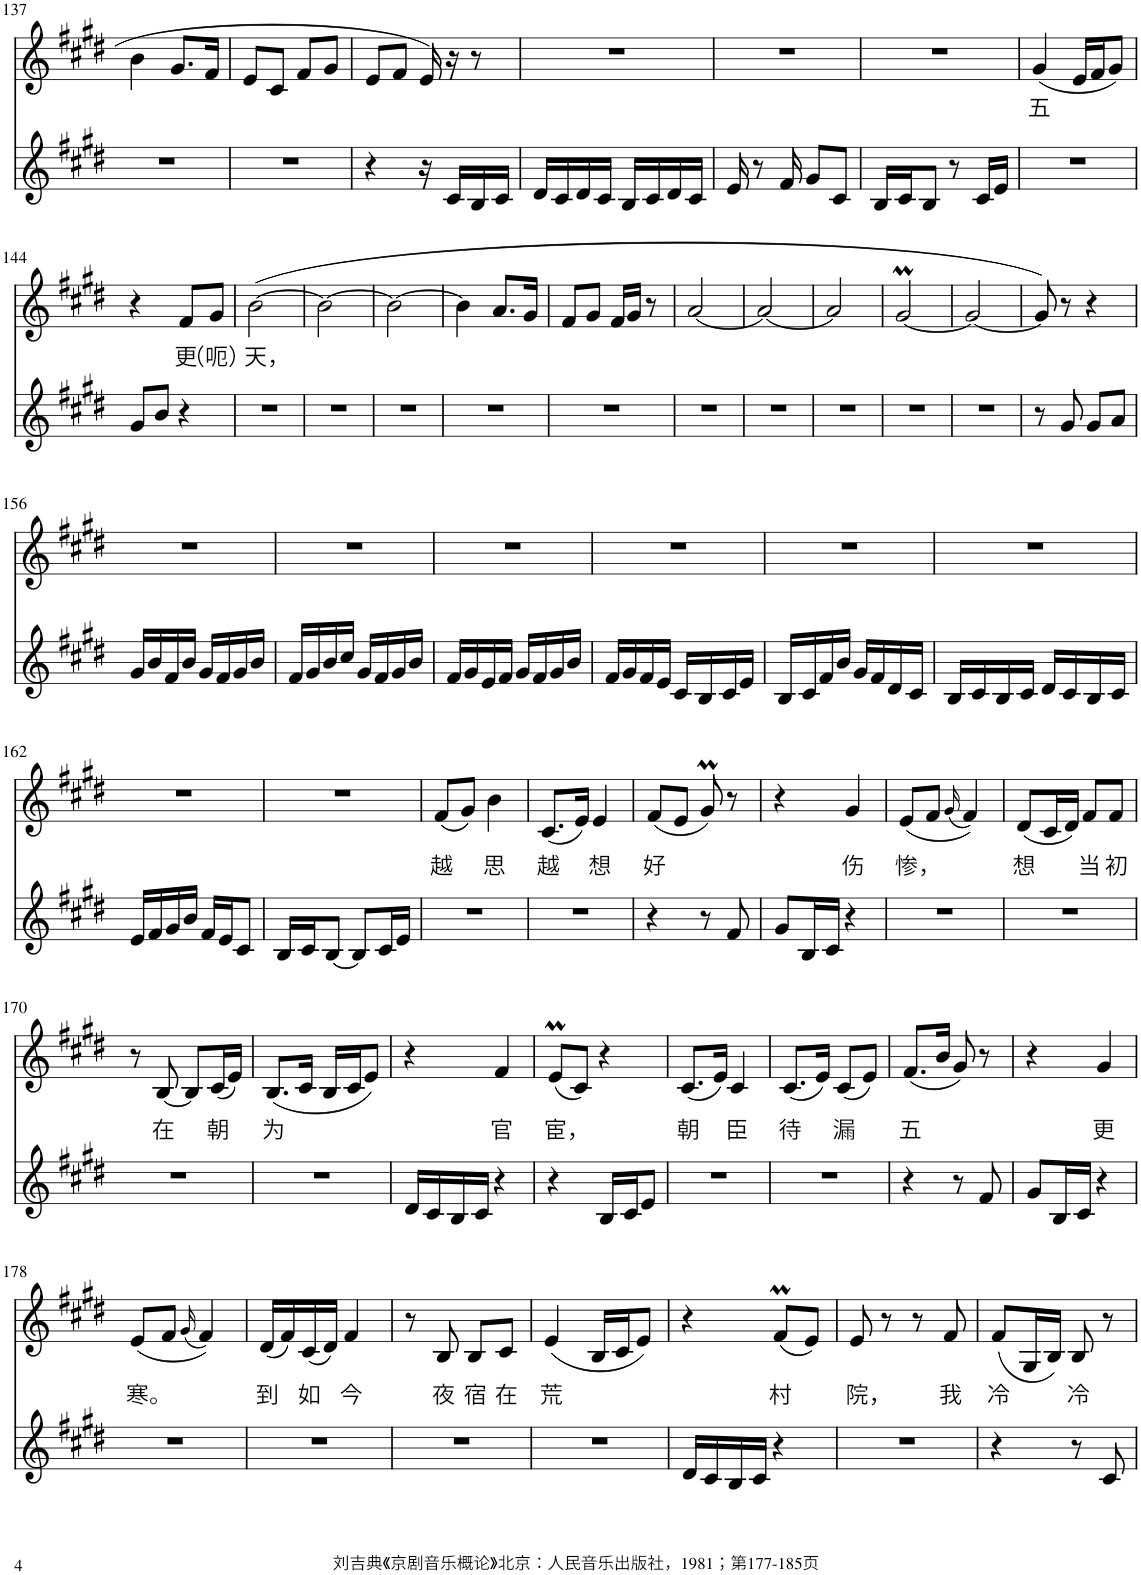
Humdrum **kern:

**kern	**kern	**text
*part2	*part1	*part1
*staff2	*staff1	*staff1
*I"Piano	*I"Piano	*
*I'Pno	*I'Pno	*
!!LO:PB:g=z
*clefG2	*clefG2	*
*k[f#c#g#d#]	*k[f#c#g#d#]	*
*M2/4	*M2/4	*
=137	=137	=137
2r	4b\	.
.	8.g#/L	.
.	16f#/Jk	.
=138	=138	=138
2r	8e/L	.
.	8c#/J	.
.	8f#/L	.
.	8g#/J	.
=139	=139	=139
4r	8e/L	.
.	8f#/J	.
16r	16e/	.
16c#/LL	16r	.
16B/	8r	.
16c#/JJ	.	.
=140	=140	=140
16d#/LL	2r	.
16c#/	.	.
16d#/	.	.
16c#/JJ	.	.
16B/LL	.	.
16c#/	.	.
16d#/	.	.
16c#/JJ	.	.
=141	=141	=141
16e/	2r	.
8r	.	.
16f#/	.	.
8g#/L	.	.
8c#/J	.	.
=142	=142	=142
16B/LL	2r	.
16c#/J	.	.
8B/J	.	.
8r	.	.
16c#/LL	.	.
16e/JJ	.	.
=143	=143	=143
!	!	!LO:LY:b
2r	(4g#/	五
.	16e/LL	.
.	16f#/J	.
.	8g#/J)	.
!!LO:LB:g=z
=144	=144	=144
8g#/L	4r	.
8b/J	.	.
!	!	!LO:LY:b
4r	8f#/L	更
!	!	!LO:LY:b
.	8g#/J	（呃）
=145	=145	=145
!	!	!LO:LY:b
2r	([2b\	天，
=146	=146	=146
2r	2b\_	.
=147	=147	=147
2r	2b\_	.
=148	=148	=148
2r	4b\]	.
.	8.a/L	.
.	16g#/Jk	.
=149	=149	=149
2r	8f#/L	.
.	8g#/J	.
.	16f#/LL	.
.	16g#/JJ	.
.	8r	.
=150	=150	=150
2r	[2a/	.
=151	=151	=151
2r	2a/_	.
=152	=152	=152
2r	2a/]	.
=153	=153	=153
2r	[2g#m/	.
=154	=154	=154
2r	2g#/_	.
=155	=155	=155
8r	8g#/])	.
8g#/	8r	.
8g#/L	4r	.
8a/J	.	.
!!LO:LB:g=z
=156	=156	=156
16g#/LL	2r	.
16b/	.	.
16f#/	.	.
16b/JJ	.	.
16g#/LL	.	.
16f#/	.	.
16g#/	.	.
16b/JJ	.	.
=157	=157	=157
16f#/LL	2r	.
16g#/	.	.
16b/	.	.
16cc#/JJ	.	.
16g#/LL	.	.
16f#/	.	.
16g#/	.	.
16b/JJ	.	.
=158	=158	=158
16f#/LL	2r	.
16g#/	.	.
16e/	.	.
16f#/JJ	.	.
16g#/LL	.	.
16f#/	.	.
16g#/	.	.
16b/JJ	.	.
=159	=159	=159
16f#/LL	2r	.
16g#/	.	.
16f#/	.	.
16e/JJ	.	.
16c#/LL	.	.
16B/	.	.
16c#/	.	.
16e/JJ	.	.
=160	=160	=160
16B/LL	2r	.
16c#/	.	.
16f#/	.	.
16b/JJ	.	.
16g#/LL	.	.
16f#/	.	.
16d#/	.	.
16c#/JJ	.	.
=161	=161	=161
16B/LL	2r	.
16c#/	.	.
16B/	.	.
16c#/JJ	.	.
16d#/LL	.	.
16c#/	.	.
16B/	.	.
16c#/JJ	.	.
!!LO:LB:g=z
=162	=162	=162
16e/LL	2r	.
16f#/	.	.
16g#/	.	.
16b/JJ	.	.
16f#/LL	.	.
16e/J	.	.
8c#/J	.	.
=163	=163	=163
16B/LL	2r	.
16c#/J	.	.
[8B/J	.	.
8B/L]	.	.
16c#/L	.	.
16e/JJ	.	.
=164	=164	=164
!	!	!LO:LY:b
2r	(8f#/L	越
.	8g#/J)	.
!	!	!LO:LY:b
.	4b\	思
=165	=165	=165
!	!	!LO:LY:b
2r	(8.c#/L	越
.	16e/Jk)	.
!	!	!LO:LY:b
.	4e/	想
=166	=166	=166
!	!	!LO:LY:b
4r	(8f#/L	好
.	8e/J	.
8r	8g#m/)	.
8f#/	8r	.
=167	=167	=167
8g#/L	4r	.
16B/L	.	.
16c#/JJ	.	.
!	!	!LO:LY:b
4r	4g#/	伤
=168	=168	=168
!	!	!LO:LY:b
2r	(8e/L	惨，
.	8f#/J	.
.	(16qg#/	.
.	4f#/))	.
=169	=169	=169
!	!	!LO:LY:b
2r	(8d#/L	想
.	16c#/L	.
.	16d#/JJ)	.
!	!	!LO:LY:b
.	8f#/L	当
!	!	!LO:LY:b
.	8f#/J	初
!!LO:LB:g=z
=170	=170	=170
2r	8r	.
!	!	!LO:LY:b
.	[8B/	在
.	8B/L]	.
!	!	!LO:LY:b
.	(16c#/L	朝
.	16e/JJ)	.
=171	=171	=171
!	!	!LO:LY:b
2r	(8.B/L	为
.	16c#/Jk	.
.	16B/LL	.
.	16c#/J	.
.	8e/J)	.
=172	=172	=172
16d#/LL	4r	.
16c#/	.	.
16B/	.	.
16c#/JJ	.	.
!	!	!LO:LY:b
4r	4f#/	官
=173	=173	=173
!	!	!LO:LY:b
4r	(8eM/L	宦，
.	8c#/J)	.
16B/LL	4r	.
16c#/J	.	.
8e/J	.	.
=174	=174	=174
!	!	!LO:LY:b
2r	(8.c#/L	朝
.	16e/Jk)	.
!	!	!LO:LY:b
.	4c#/	臣
=175	=175	=175
!	!	!LO:LY:b
2r	(8.c#/L	待
.	16e/Jk)	.
!	!	!LO:LY:b
.	(8c#/L	漏
.	8e/J)	.
=176	=176	=176
!	!	!LO:LY:b
4r	(8.f#/L	五
.	16b/Jk	.
8r	8g#/)	.
8f#/	8r	.
=177	=177	=177
8g#/L	4r	.
16B/L	.	.
16c#/JJ	.	.
!	!	!LO:LY:b
4r	4g#/	更
!!LO:LB:g=z
=178	=178	=178
!	!	!LO:LY:b
2r	(8e/L	寒。
.	8f#/J	.
.	(16qg#/	.
.	4f#/))	.
=179	=179	=179
!	!	!LO:LY:b
2r	(16d#/LL	到
.	16f#/)	.
!	!	!LO:LY:b
.	(16c#/	如
.	16d#/JJ)	.
!	!	!LO:LY:b
.	4f#/	今
=180	=180	=180
2r	8r	.
!	!	!LO:LY:b
.	8B/	夜
!	!	!LO:LY:b
.	8B/L	宿
!	!	!LO:LY:b
.	8c#/J	在
=181	=181	=181
!	!	!LO:LY:b
2r	(4e/	荒
.	16B/LL	.
.	16c#/J	.
.	8e/J)	.
=182	=182	=182
16d#/LL	4r	.
16c#/	.	.
16B/	.	.
16c#/JJ	.	.
!	!	!LO:LY:b
4r	(8f#M/L	村
.	8e/J)	.
=183	=183	=183
!	!	!LO:LY:b
2r	8e/	院，
.	8r	.
.	8r	.
!	!	!LO:LY:b
.	8f#/	我
=184	=184	=184
!	!	!LO:LY:b
4r	(8f#/L	冷
.	16G#/L	.
.	16B/JJ)	.
!	!	!LO:LY:b
8r	8B/	冷
8c#/	8r	.
=	=	=
*-	*-	*-
